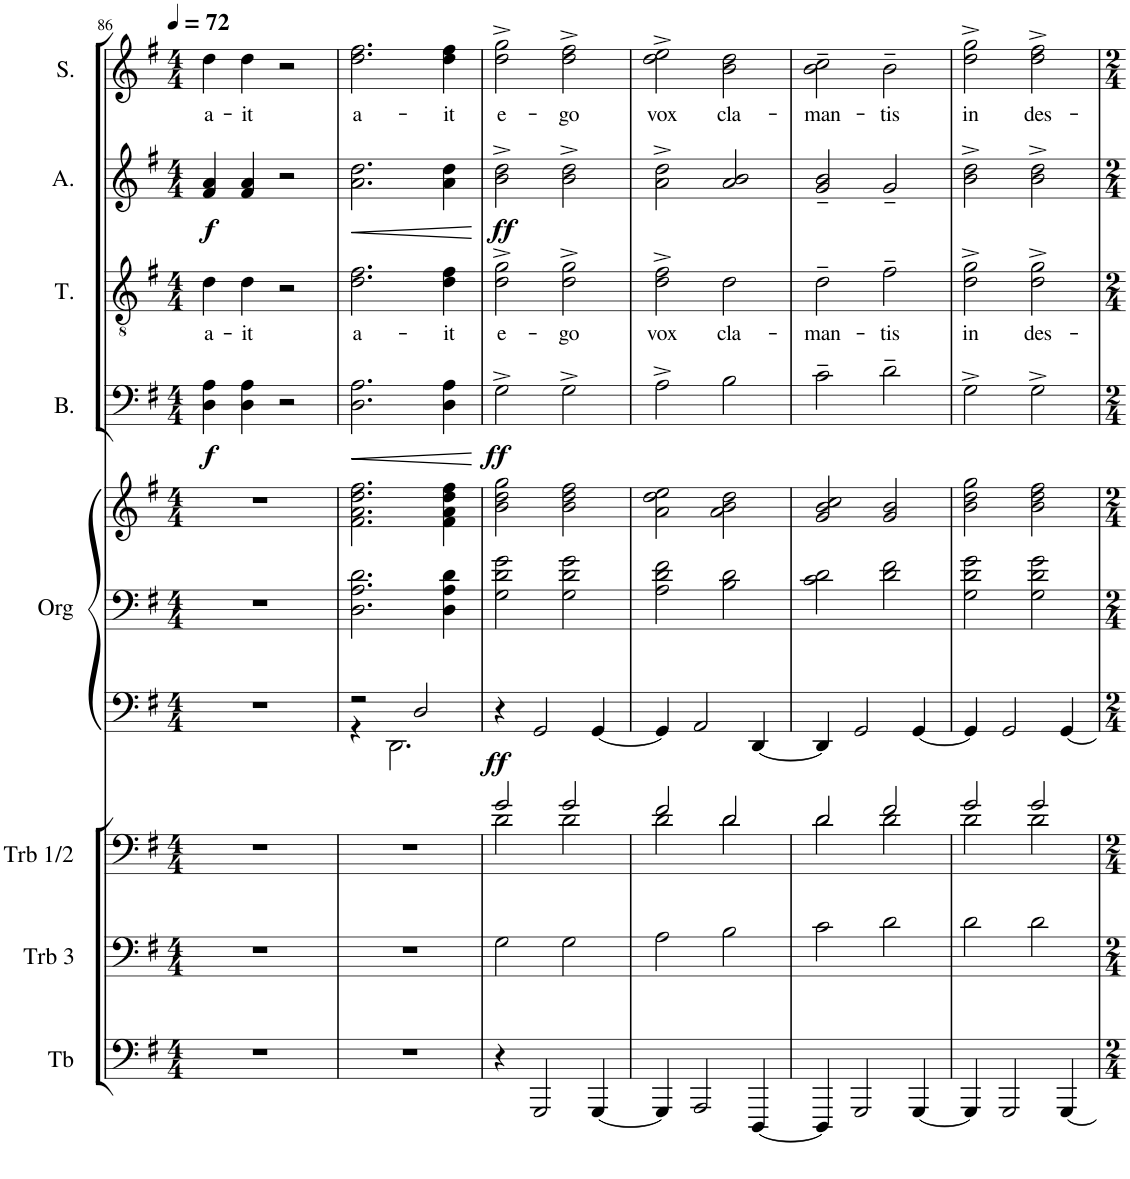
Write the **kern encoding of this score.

**kern	**kern	**kern	**kern	**kern	**kern	**dynam	**kern	**dynam	**kern	**text	**kern	**dynam	**kern	**text
*part8	*part7	*part6	*part5	*part5	*part5	*part5	*part4	*part4	*part3	*part3	*part2	*part2	*part1	*part1
*staff10	*staff9	*staff8	*staff7	*staff6	*staff5	*staff5/6/7	*staff4	*staff4	*staff3	*staff3	*staff2	*staff2	*staff1	*staff1
*I"Tuba	*I"Trombone 3	*I"Trombone 1 &amp; 2	*I"Organ	*	*	*	*I"Bass	*	*I"Tenor	*	*I"Alto	*	*I"Soprano	*
*I'Tb	*I'Trb 3	*I'Trb 1/2	*I'Org	*	*	*	*I'B.	*	*I'T.	*	*I'A.	*	*I'S.	*
!!LO:PB:g=z
*clefF4	*clefF4	*clefF4	*clefF4	*clefF4	*clefG2	*	*clefF4	*	*clefGv2	*	*clefG2	*	*clefG2	*
*k[f#]	*k[f#]	*k[f#]	*k[f#]	*k[f#]	*k[f#]	*	*k[f#]	*	*k[f#]	*	*k[f#]	*	*k[f#]	*
*G:	*G:	*G:	*G:	*G:	*G:	*	*G:	*	*G:	*	*G:	*	*G:	*
*M4/4	*M4/4	*M4/4	*M4/4	*M4/4	*M4/4	*	*M4/4	*	*M4/4	*	*M4/4	*	*M4/4	*
*MM72	*MM72	*MM72	*MM72	*MM72	*MM72	*	*MM72	*	*MM72	*	*MM72	*	*MM72	*
=86	=86	=86	=86	=86	=86	=86	=86	=86	=86	=86	=86	=86	=86	=86
!	!	!	!	!	!	!	!	!LO:DY:b	!	!LO:LY:b	!	!LO:DY:b	!	!LO:LY:b
1r	1r	1r	1r	1r	1r	.	4D\ 4A\	f	4d\	a-	4f#/ 4a/	f	4dd\	a-
!	!	!	!	!	!	!	!	!	!	!LO:LY:b	!	!	!	!LO:LY:b
.	.	.	.	.	.	.	4D\ 4A\	.	4d\	-it	4f#/ 4a/	.	4dd\	-it
.	.	.	.	.	.	.	2r	.	2r	.	2r	.	2r	.
=87	=87	=87	=87	=87	=87	=87	=87	=87	=87	=87	=87	=87	=87	=87
*	*	*	*^	*	*	*	*	*	*	*	*	*	*	*
!	!	!	!	!	!	!	!	!	!LO:HP:b	!	!LO:LY:b	!	!LO:HP:b	!	!LO:LY:b
1r	1r	1r	4r	2r	2.D\ 2.A\ 2.d\	2.f#\ 2.a\ 2.dd\ 2.ff#\	.	2.D\ 2.A\	<	2.d\ 2.f#\	a-	2.a\ 2.dd\	<	2.dd\ 2.ff#\	a-
.	.	.	2.DD\	.	.	.	.	.	.	.	.	.	.	.	.
.	.	.	.	2D/	.	.	.	.	.	.	.	.	.	.	.
!	!	!	!	!	!	!	!	!	!	!	!LO:LY:b	!	!	!	!LO:LY:b
.	.	.	.	.	4D\ 4A\ 4d\	4f#\ 4a\ 4dd\ 4ff#\	.	4D\ 4A\	.	4d\ 4f#\	-it	4a\ 4dd\	.	4dd\ 4ff#\	-it
*	*	*	*v	*v	*	*	*	*	*	*	*	*	*	*	*
.	.	.	.	.	.	.	.	[	.	.	.	[	.	.
=88	=88	=88	=88	=88	=88	=88	=88	=88	=88	=88	=88	=88	=88	=88
*	*	*^	*	*	*	*	*	*	*	*	*	*	*	*
!	!	!	!	!	!	!	!LO:DY:b=3	!	!LO:DY:b	!	!LO:LY:b	!	!LO:DY:b	!	!LO:LY:b
4r	2G\	2g/	2d\	4r	2G\ 2d\ 2g\	2b\ 2dd\ 2gg\	ff	2G^\	ff	2d\^ 2g\^	e-	2b\^ 2dd\^	ff	2dd\^ 2gg\^	e-
2GGG/	.	.	.	2GG/	.	.	.	.	.	.	.	.	.	.	.
!	!	!	!	!	!	!	!	!	!	!	!LO:LY:b	!	!	!	!LO:LY:b
.	2G\	2g/	2d\	.	2G\ 2d\ 2g\	2b\ 2dd\ 2ff#\	.	2G^\	.	2d\^ 2g\^	-go	2b\^ 2dd\^	.	2dd\^ 2ff#\^	-go
[4GGG/	.	.	.	[4GG/	.	.	.	.	.	.	.	.	.	.	.
=89	=89	=89	=89	=89	=89	=89	=89	=89	=89	=89	=89	=89	=89	=89	=89
!	!	!	!	!	!	!	!	!	!	!	!LO:LY:b	!	!	!	!LO:LY:b
4GGG/]	2A\	2f#/	2d\	4GG/]	2A\ 2d\ 2f#\	2a\ 2dd\ 2ee\	.	2A^\	.	2d\^ 2f#\^	vox	2a\^ 2dd\^	.	2dd\^ 2ee\^	vox
2AAA/	.	.	.	2AA/	.	.	.	.	.	.	.	.	.	.	.
!	!	!	!	!	!	!	!	!	!	!	!LO:LY:b	!	!	!	!LO:LY:b
.	2B\	2d/	2d\	.	2B\ 2d\	2a\ 2b\ 2dd\	.	2B\	.	2d\	cla-	2a/ 2b/	.	2b\ 2dd\	cla-
[4DDD/	.	.	.	[4DD/	.	.	.	.	.	.	.	.	.	.	.
=90	=90	=90	=90	=90	=90	=90	=90	=90	=90	=90	=90	=90	=90	=90	=90
!	!	!	!	!	!	!	!	!	!	!	!LO:LY:b	!	!	!	!LO:LY:b
4DDD/]	2c\	2d/	2d\	4DD/]	2c\ 2d\	2g/ 2b/ 2cc/	.	2c~\	.	2d~\	-man-	2g/~ 2b/~	.	2b\~ 2cc\~	-man-
2GGG/	.	.	.	2GG/	.	.	.	.	.	.	.	.	.	.	.
!	!	!	!	!	!	!	!	!	!	!	!LO:LY:b	!	!	!	!LO:LY:b
.	2d\	2f#/	2d\	.	2d\ 2f#\	2g/ 2b/	.	2d~\	.	2f#~\	-tis	2g~/	.	2b~\	-tis
[4GGG/	.	.	.	[4GG/	.	.	.	.	.	.	.	.	.	.	.
=91	=91	=91	=91	=91	=91	=91	=91	=91	=91	=91	=91	=91	=91	=91	=91
!	!	!	!	!	!	!	!	!	!	!	!LO:LY:b	!	!	!	!LO:LY:b
4GGG/]	2d\	2g/	2d\	4GG/]	2G\ 2d\ 2g\	2b\ 2dd\ 2gg\	.	2G^\	.	2d\^ 2g\^	in	2b\^ 2dd\^	.	2dd\^ 2gg\^	in
2GGG/	.	.	.	2GG/	.	.	.	.	.	.	.	.	.	.	.
!	!	!	!	!	!	!	!	!	!	!	!LO:LY:b	!	!	!	!LO:LY:b
.	2d\	2g/	2d\	.	2G\ 2d\ 2g\	2b\ 2dd\ 2ff#\	.	2G^\	.	2d\^ 2g\^	des-	2b\^ 2dd\^	.	2dd\^ 2ff#\^	des-
[4GGG/	.	.	.	[4GG/	.	.	.	.	.	.	.	.	.	.	.
*	*	*v	*v	*	*	*	*	*	*	*	*	*	*	*	*
=	=	=	=	=	=	=	=	=	=	=	=	=	=	=
*-	*-	*-	*-	*-	*-	*-	*-	*-	*-	*-	*-	*-	*-	*-
